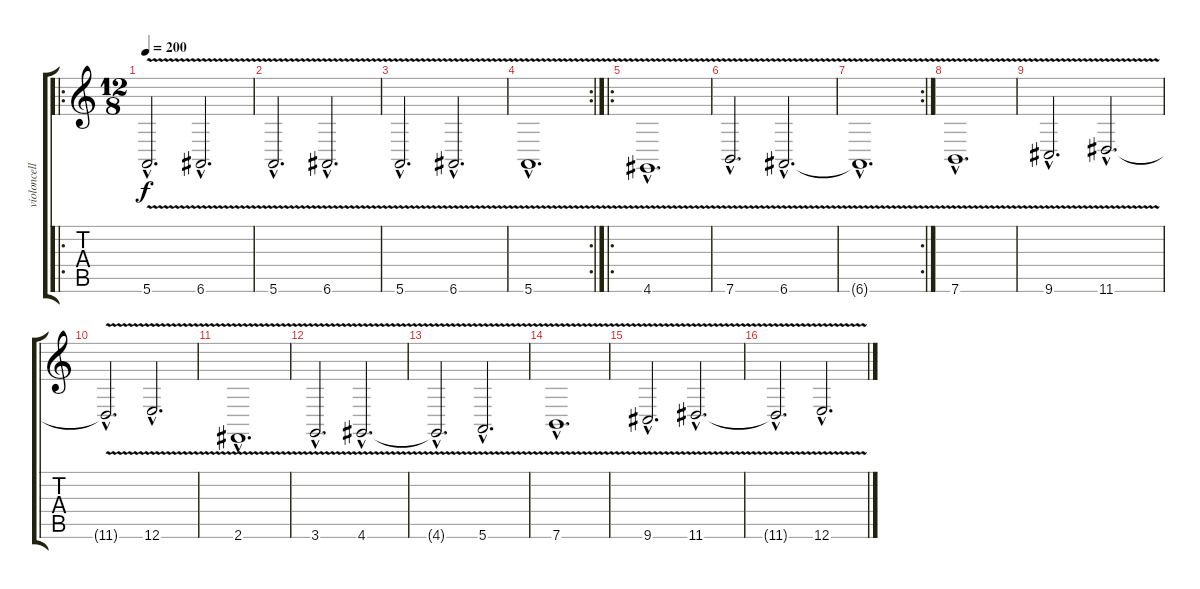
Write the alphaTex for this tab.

\track ("violoncelle" "violoncell") {instrument cello}
\staff {score tabs}
\tuning (E4 B3 G3 D3 A2 E2) {hide}
\ro
\ts (12 8)
\tempo 200
\clef g2
\ks c
5.6{v hac}.2{d dy f} 6.6{v hac}.2{d} |
5.6{v hac}.2{d} 6.6{v hac}.2{d} |
5.6{v hac}.2{d} 6.6{v hac}.2{d} |
\rc 2
5.6{v hac}.1{d} |
\ro
4.6{v hac}.1{d} |
7.6{v hac}.2{d} 6.6{v hac}.2{d} |
\rc 2
6.6{hac t}.1{d} |
7.6{v hac}.1{d} |
9.6{v hac}.2{d} 11.6{v hac}.2{d} |
11.6{hac t}.2{d} 12.6{v hac}.2{d} |
2.6{v hac}.1{d} |
3.6{v hac}.2{d} 4.6{v hac}.2{d} |
4.6{hac t}.2{d} 5.6{v hac}.2{d} |
7.6{v hac}.1{d} |
9.6{v hac}.2{d} 11.6{v hac}.2{d} |
11.6{hac t}.2{d} 12.6{v hac}.2{d}
